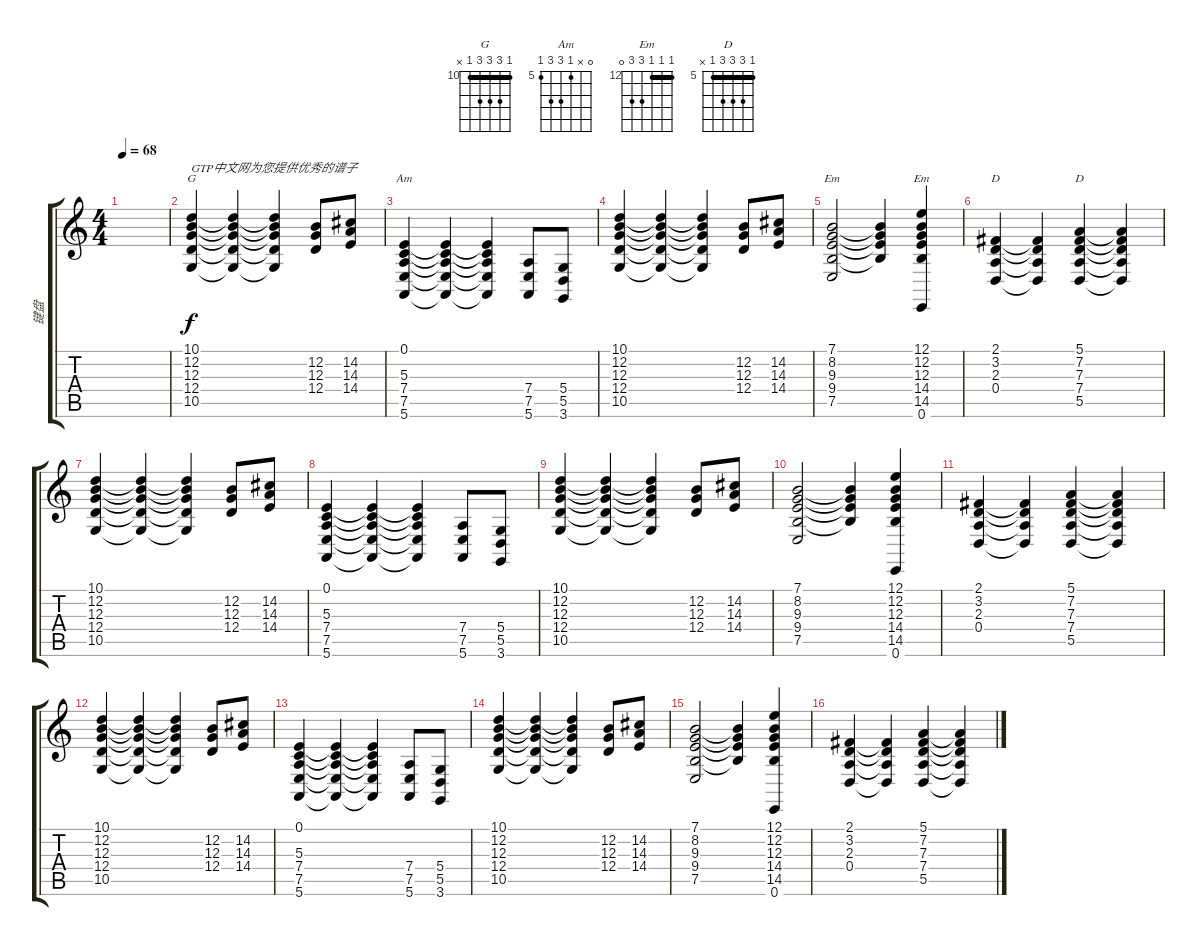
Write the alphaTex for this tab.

\track ("键盘" "键盘") {instrument synthstrings1}
\staff {score tabs}
\tuning (E4 B3 G3 D3 A2 E2) {hide}
\chord ("G" 10 12 12 12 10 x) {firstfret 10 barre 10}
\chord ("Am" 0 x 5 7 7 5) {firstfret 5}
\chord ("Em" 7 8 9 9 7 0) {firstfret 7 barre 7}
\chord ("Em" 12 12 12 14 14 0) {firstfret 12 barre 12}
\chord ("D" 2 3 2 0 x x) {barre 2}
\chord ("D" 5 7 7 7 5 x) {firstfret 5 barre 5}
\ts (4 4)
\tempo 68
\clef g2
\ks c
|
(10.1 12.2 12.3 12.4 10.5).4{ch "G" txt "GTP中文网为您提供优秀的谱子"} (10.1{t} 12.2{t} 12.3{t} 12.4{t} 10.5{t}).4 (10.1{t} 12.2{t} 12.3{t} 12.4{t} 10.5{t}).4 (12.2 12.3 12.4).8 (14.2 14.3 14.4).8 |
(0.1 5.3 7.4 7.5 5.6).4{ch "Am"} (0.1{t} 5.3{t} 7.4{t} 7.5{t} 5.6{t}).4 (0.1{t} 5.3{t} 7.4{t} 7.5{t} 5.6{t}).4 (7.4 7.5 5.6).8 (5.4 5.5 3.6).8 |
(10.1 12.2 12.3 12.4 10.5).4 (10.1{t} 12.2{t} 12.3{t} 12.4{t} 10.5{t}).4 (10.1{t} 12.2{t} 12.3{t} 12.4{t} 10.5{t}).4 (12.2 12.3 12.4).8 (14.2 14.3 14.4).8 |
(7.1 8.2 9.3 9.4 7.5).2{ch "Em"} (7.1{t} 8.2{t} 9.3{t} 9.4{t}).4 (12.1 12.2 12.3 14.4 14.5 0.6).4{ch "Em"} |
(2.1 3.2 2.3 0.4).4{ch "D"} (2.1{t} 3.2{t} 2.3{t} 0.4{t}).4 (5.1 7.2 7.3 7.4 5.5).4{ch "D"} (5.1{t} 7.2{t} 7.3{t} 7.4{t} 5.5{t}).4 |
(10.1 12.2 12.3 12.4 10.5).4 (10.1{t} 12.2{t} 12.3{t} 12.4{t} 10.5{t}).4 (10.1{t} 12.2{t} 12.3{t} 12.4{t} 10.5{t}).4 (12.2 12.3 12.4).8 (14.2 14.3 14.4).8 |
(0.1 5.3 7.4 7.5 5.6).4 (0.1{t} 5.3{t} 7.4{t} 7.5{t} 5.6{t}).4 (0.1{t} 5.3{t} 7.4{t} 7.5{t} 5.6{t}).4 (7.4 7.5 5.6).8 (5.4 5.5 3.6).8 |
(10.1 12.2 12.3 12.4 10.5).4 (10.1{t} 12.2{t} 12.3{t} 12.4{t} 10.5{t}).4 (10.1{t} 12.2{t} 12.3{t} 12.4{t} 10.5{t}).4 (12.2 12.3 12.4).8 (14.2 14.3 14.4).8 |
(7.1 8.2 9.3 9.4 7.5).2 (7.1{t} 8.2{t} 9.3{t} 9.4{t}).4 (12.1 12.2 12.3 14.4 14.5 0.6).4 |
(2.1 3.2 2.3 0.4).4 (2.1{t} 3.2{t} 2.3{t} 0.4{t}).4 (5.1 7.2 7.3 7.4 5.5).4 (5.1{t} 7.2{t} 7.3{t} 7.4{t} 5.5{t}).4 |
(10.1 12.2 12.3 12.4 10.5).4 (10.1{t} 12.2{t} 12.3{t} 12.4{t} 10.5{t}).4 (10.1{t} 12.2{t} 12.3{t} 12.4{t} 10.5{t}).4 (12.2 12.3 12.4).8 (14.2 14.3 14.4).8 |
(0.1 5.3 7.4 7.5 5.6).4 (0.1{t} 5.3{t} 7.4{t} 7.5{t} 5.6{t}).4 (0.1{t} 5.3{t} 7.4{t} 7.5{t} 5.6{t}).4 (7.4 7.5 5.6).8 (5.4 5.5 3.6).8 |
(10.1 12.2 12.3 12.4 10.5).4 (10.1{t} 12.2{t} 12.3{t} 12.4{t} 10.5{t}).4 (10.1{t} 12.2{t} 12.3{t} 12.4{t} 10.5{t}).4 (12.2 12.3 12.4).8 (14.2 14.3 14.4).8 |
(7.1 8.2 9.3 9.4 7.5).2 (7.1{t} 8.2{t} 9.3{t} 9.4{t}).4 (12.1 12.2 12.3 14.4 14.5 0.6).4 |
(2.1 3.2 2.3 0.4).4 (2.1{t} 3.2{t} 2.3{t} 0.4{t}).4 (5.1 7.2 7.3 7.4 5.5).4 (5.1{t} 7.2{t} 7.3{t} 7.4{t} 5.5{t}).4
